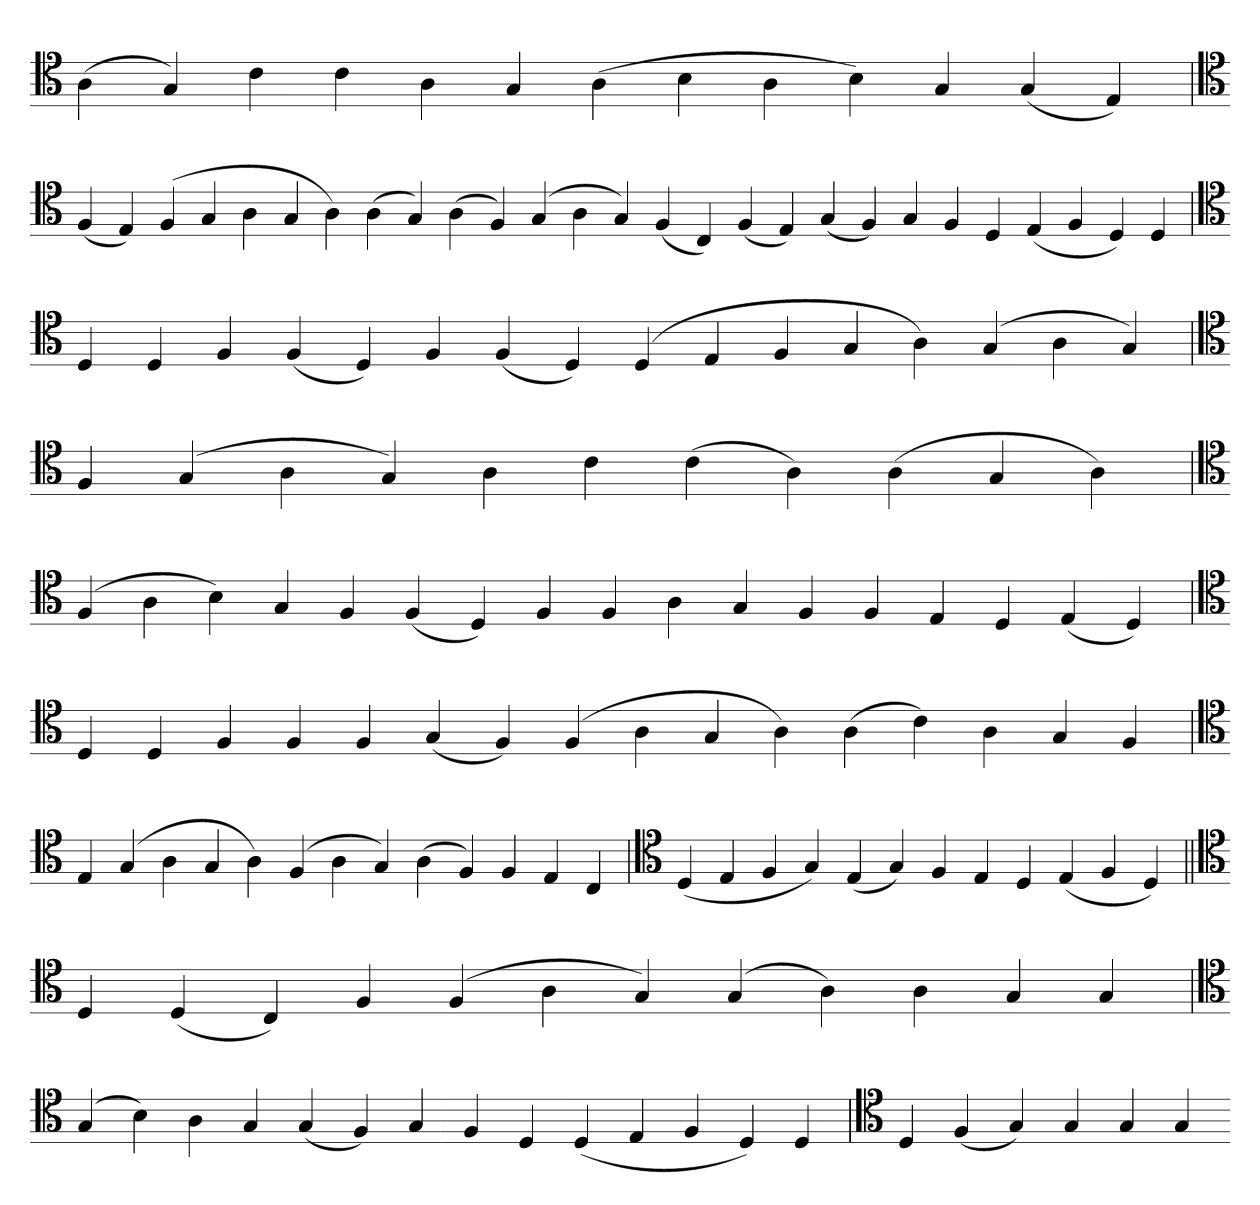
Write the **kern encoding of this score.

**kern
*part1
*staff1
*clefC4
=
(4A
4G)
4c
4c
4A
4G
(4A
4B
4A
4B)
4G
(4G
4E)
=`
*clefC4
(4F
4E)
(4F
4G
4A
4G
4A)
(4A
4G)
(4A
4F)
(4G
4A
4G)
(4F
4C)
(4F
4E)
(4G
4F)
4G
4F
4D
(4E
4F
4D)
4D
=
*clefC4
4D
4D
4F
(4F
4D)
4F
(4F
4D)
(4D
4E
4F
4G
4A)
(4G
4A
4G)
=`
*clefC4
4F
(4G
4A
4G)
4A
4c
(4c
4A)
(4A
4G
4A)
=`
*clefC4
(4F
4A
4B)
4G
4F
(4F
4D)
4F
4F
4A
4G
4F
4F
4E
4D
(4E
4D)
='
*clefC4
4D
4D
4F
4F
4F
(4G
4F)
(4F
4A
4G
4A)
(4A
4c)
4A
4G
4F
='
*clefC4
4E
(4G
4A
4G
4A)
(4F
4A
4G)
(4A
4F)
4F
4E
4C
=`
*clefC4
(4D
4E
4F
4G)
(4E
4G)
4F
4E
4D
(4E
4F
4D)
=||
*clefC4
4D
(4D
4C)
4F
(4F
4A
4G)
(4G
4A)
4A
4G
4G
=`
*clefC4
(4G
4B)
4A
4G
(4G
4F)
4G
4F
4D
(4D
4E
4F
4D)
4D
='
*clefC4
4D
(4F
4G)
4G
4G
4G
=-
*-
